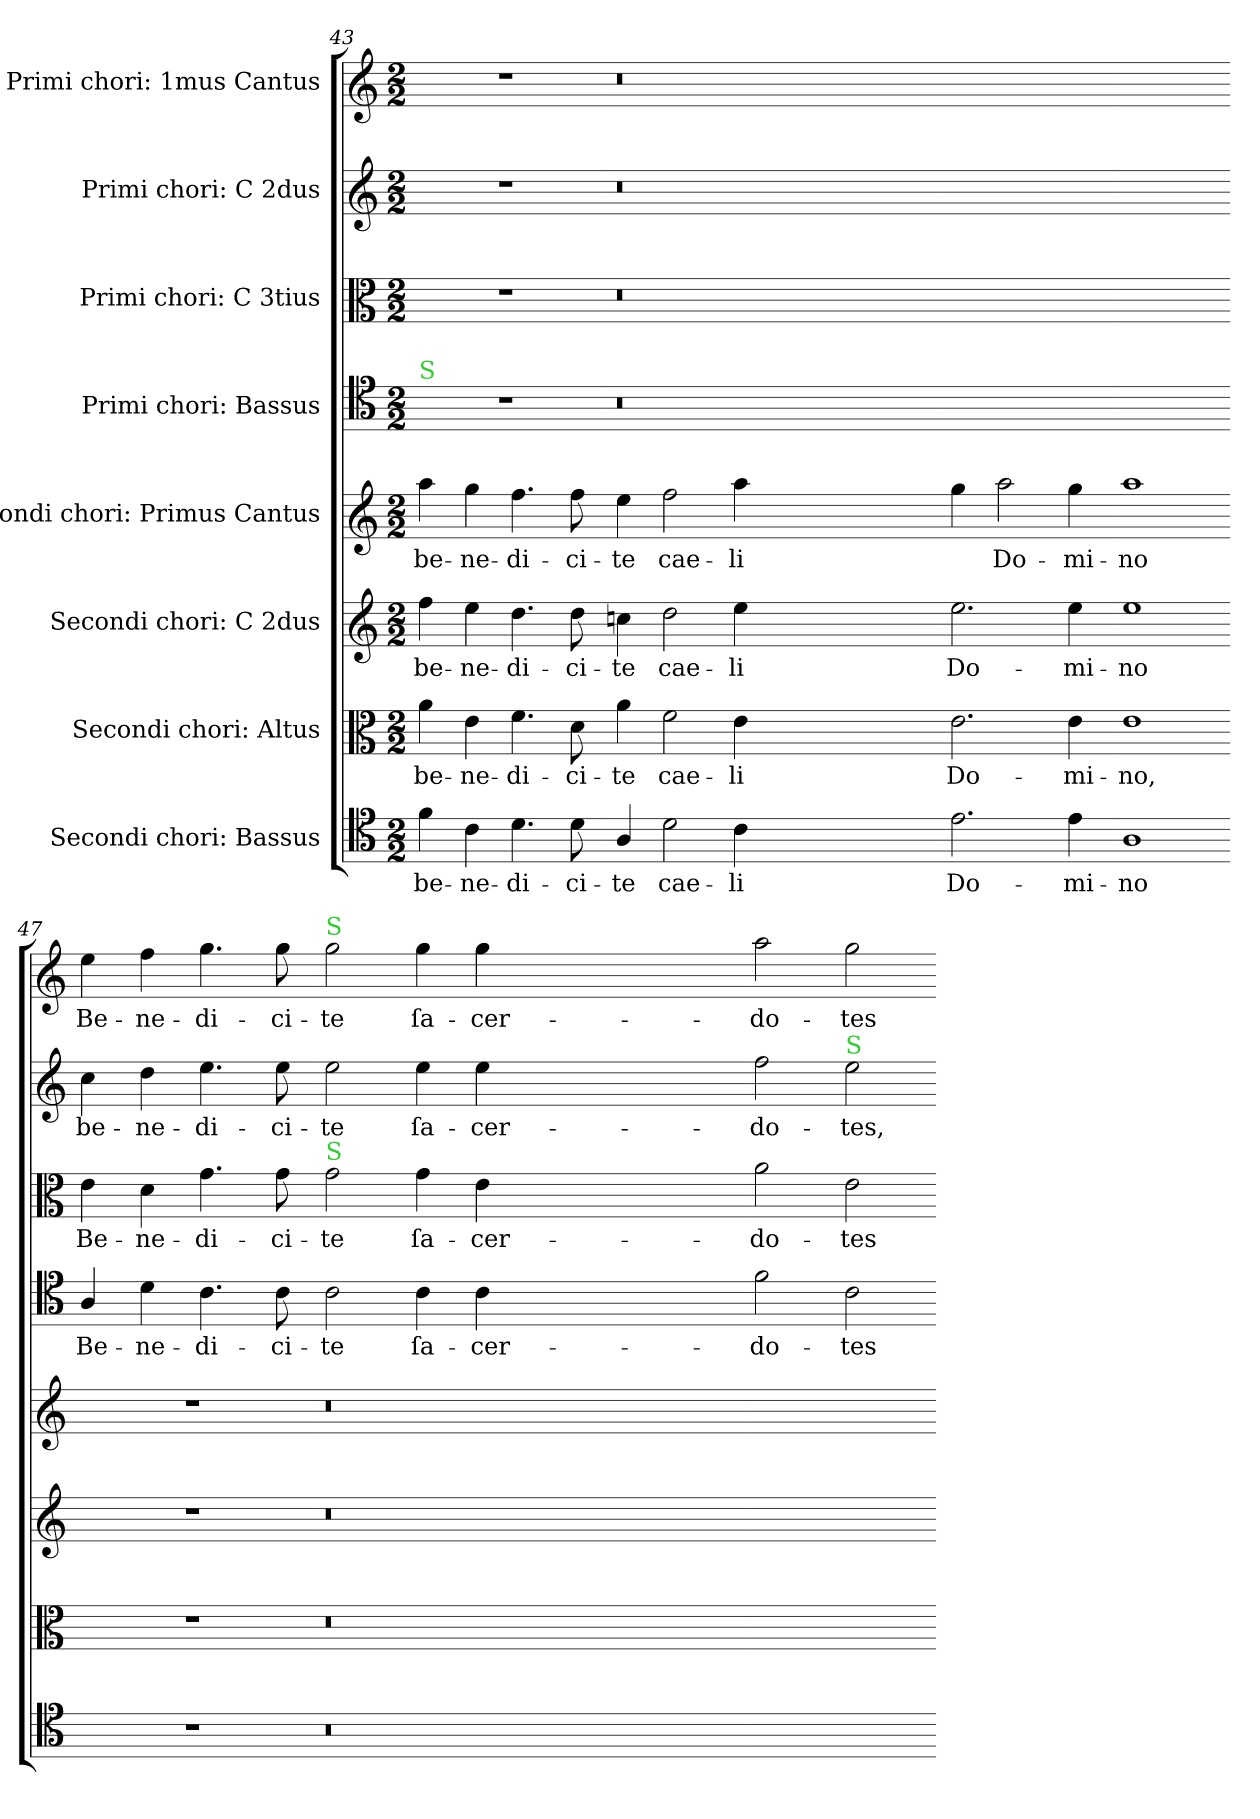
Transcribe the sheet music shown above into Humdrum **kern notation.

**kern	**text	**kern	**text	**kern	**text	**kern	**text	**kern	**text	**kern	**text	**kern	**text	**kern	**text
*part8	*part8	*part7	*part7	*part6	*part6	*part5	*part5	*part4	*part4	*part3	*part3	*part2	*part2	*part1	*part1
*staff8	*staff8	*staff7	*staff7	*staff6	*staff6	*staff5	*staff5	*staff4	*staff4	*staff3	*staff3	*staff2	*staff2	*staff1	*staff1
*I"Secondi chori: Bassus	*	*I"Secondi chori: Altus	*	*I"Secondi chori: C 2dus	*	*I"Secondi chori: Primus Cantus	*	*I"Primi chori: Bassus	*	*I"Primi chori: C 3tius	*	*I"Primi chori: C 2dus	*	*I"Primi chori: 1mus Cantus	*
*clefC4	*	*clefC3	*	*clefG2	*	*clefG2	*	*clefC4	*	*clefC3	*	*clefG2	*	*clefG2	*
*k[]	*	*k[]	*	*k[]	*	*k[]	*	*k[]	*	*k[]	*	*k[]	*	*k[]	*
*M2/2	*	*M2/2	*	*M2/2	*	*M2/2	*	*M2/2	*	*M2/2	*	*M2/2	*	*M2/2	*
=43	=43	=43	=43	=43	=43	=43	=43	=43	=43	=43	=43	=43	=43	=43	=43
!	!	!	!	!	!	!	!	!LO:TX:a:color=limegreen:t=S	!	!	!	!	!	!	!
4f\	be-	4a\	be-	4ff\	be-	4aa\	be-	1r	.	1r	.	1r	.	1r	.
4c\	-ne-	4e\	-ne-	4ee\	-ne-	4gg\	-ne-	.	.	.	.	.	.	.	.
4.d\	-di-	4.f\	-di-	4.dd\	-di-	4.ff\	-di-	.	.	.	.	.	.	.	.
8d\	-ci-	8d\	-ci-	8dd\	-ci-	8ff\	-ci-	.	.	.	.	.	.	.	.
=44-	=44-	=44-	=44-	=44-	=44-	=44-	=44-	=44-	=44-	=44-	=44-	=44-	=44-	=44-	=44-
4A/	-te	4a\	-te	4ccn\	-te	4ee\	-te	0.r	.	0.r	.	0.r	.	0.r	.
2d\	cae-	2f\	cae-	2dd\	cae-	2ff\	cae-	.	.	.	.	.	.	.	.
4c\	-li	4e\	-li	4ee\	-li	4aa\	-li	.	.	.	.	.	.	.	.
0ryy	.	0ryy	.	0ryy	.	0ryy	.	.	.	.	.	.	.	.	.
=45-	=45-	=45-	=45-	=45-	=45-	=45-	=45-	=45-	=45-	=45-	=45-	=45-	=45-	=45-	=45-
2.e\	Do-	2.e\	Do-	2.ee\	Do-	4gg\	.	1ryy	.	1ryy	.	1ryy	.	1ryy	.
.	.	.	.	.	.	2aa\	Do-	.	.	.	.	.	.	.	.
4e\	-mi-	4e\	-mi-	4ee\	-mi-	4gg\	-mi-	.	.	.	.	.	.	.	.
=46-	=46-	=46-	=46-	=46-	=46-	=46-	=46-	=46-	=46-	=46-	=46-	=46-	=46-	=46-	=46-
1A	-no	1e	-no,	1ee	-no	1aa	-no	1ryy	.	1ryy	.	1ryy	.	1ryy	.
=47-	=47-	=47-	=47-	=47-	=47-	=47-	=47-	=47-	=47-	=47-	=47-	=47-	=47-	=47-	=47-
1r	.	1r	.	1r	.	1r	.	4A/	Be-	4e\	Be-	4cc\	be-	4ee\	Be-
.	.	.	.	.	.	.	.	4d\	-ne-	4d\	-ne-	4dd\	-ne-	4ff\	-ne-
.	.	.	.	.	.	.	.	4.c\	-di-	4.g\	-di-	4.ee\	-di-	4.gg\	-di-
.	.	.	.	.	.	.	.	8c\	-ci-	8g\	-ci-	8ee\	-ci-	8gg\	-ci-
=48-	=48-	=48-	=48-	=48-	=48-	=48-	=48-	=48-	=48-	=48-	=48-	=48-	=48-	=48-	=48-
!	!	!	!	!	!	!	!	!	!	!	!	!	!	!LO:TX:a:color=limegreen:t=S	!
!	!	!	!	!	!	!	!	!	!	!LO:TX:a:color=limegreen:t=S	!	!	!	!	!
0.r	.	0.r	.	0.r	.	0.r	.	2c\	-te	2g\	-te	2ee\	-te	2gg\	-te
.	.	.	.	.	.	.	.	4c\	ſa-	4g\	ſa-	4ee\	ſa-	4gg\	ſa-
.	.	.	.	.	.	.	.	4c\	-cer-	4e\	-cer-	4ee\	-cer-	4gg\	-cer-
.	.	.	.	.	.	.	.	0ryy	.	0ryy	.	0ryy	.	0ryy	.
=49-	=49-	=49-	=49-	=49-	=49-	=49-	=49-	=49-	=49-	=49-	=49-	=49-	=49-	=49-	=49-
1ryy	.	1ryy	.	1ryy	.	1ryy	.	2f\	-do-	2a\	-do-	2ff\	-do-	2aa\	-do-
!	!	!	!	!	!	!	!	!	!	!	!	!LO:TX:a:color=limegreen:t=S	!	!	!
.	.	.	.	.	.	.	.	2c\	-tes	2e\	-tes	2ee\	-tes,	2gg\	-tes
=-	=-	=-	=-	=-	=-	=-	=-	=-	=-	=-	=-	=-	=-	=-	=-
*-	*-	*-	*-	*-	*-	*-	*-	*-	*-	*-	*-	*-	*-	*-	*-
